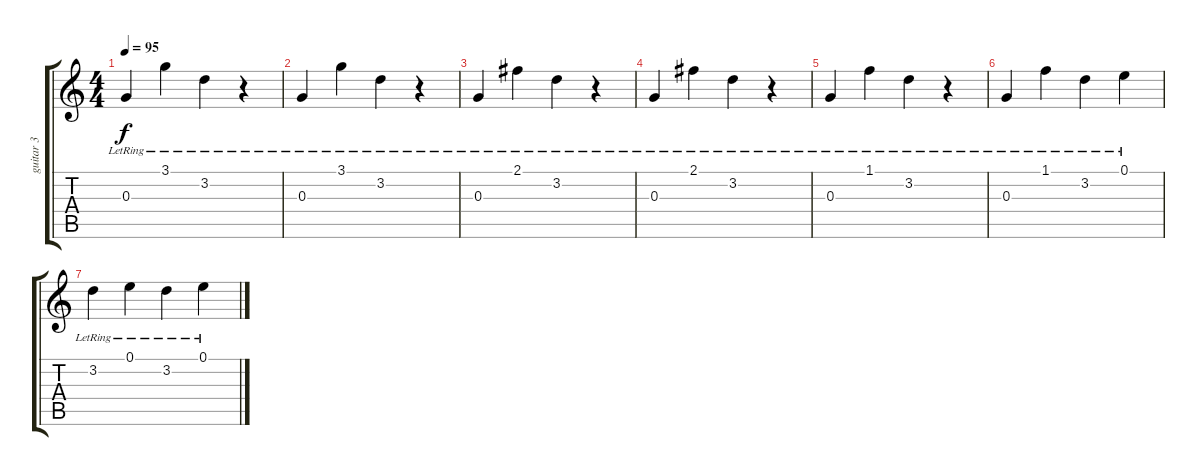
\track ("guitar 3" "guitar 3") {instrument acousticguitarsteel}
\staff {score tabs}
\tuning (E4 B3 G3 D3 A2 E2) {hide}
\ts (4 4)
\tempo 95
\clef g2
\ks c
0.3{lr}.4{dy f} 3.1{lr}.4 3.2{lr}.4 r.4 |
0.3{lr}.4 3.1{lr}.4 3.2{lr}.4 r.4 |
0.3{lr}.4 2.1{lr}.4 3.2{lr}.4 r.4 |
0.3{lr}.4 2.1{lr}.4 3.2{lr}.4 r.4 |
0.3{lr}.4 1.1{lr}.4 3.2{lr}.4 r.4 |
0.3{lr}.4 1.1{lr}.4 3.2{lr}.4 0.1{lr}.4 |
3.2{lr}.4 0.1{lr}.4 3.2{lr}.4 0.1{lr}.4
